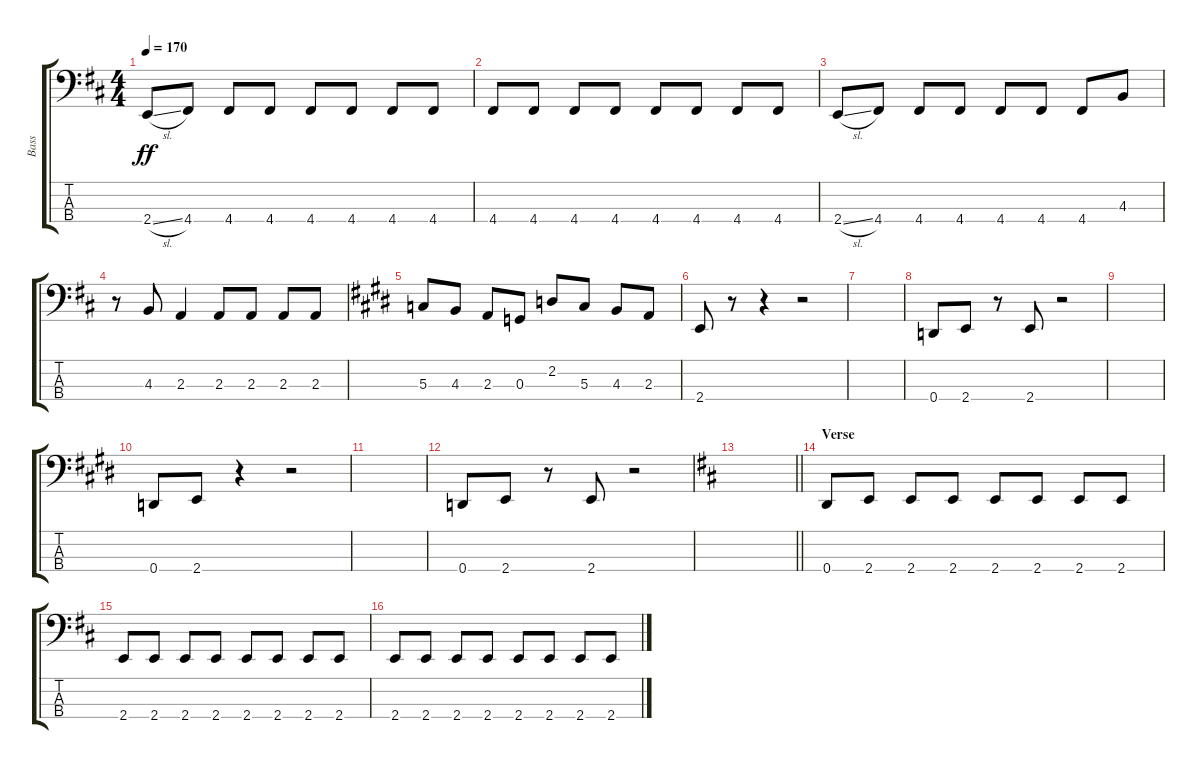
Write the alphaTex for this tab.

\track ("Bass" "Bass") {instrument electricbasspick}
\staff {score tabs}
\tuning (F2 C2 G1 D1) {hide}
\ts (4 4)
\tempo 170
\clef f4
\ks bminor
2.4{sl}.8{dy ff} 4.4.8 4.4.8 4.4.8 4.4.8 4.4.8 4.4.8 4.4.8 |
4.4.8 4.4.8 4.4.8 4.4.8 4.4.8 4.4.8 4.4.8 4.4.8 |
2.4{sl}.8 4.4.8 4.4.8 4.4.8 4.4.8 4.4.8 4.4.8 4.3.8 |
r.8 4.3.8 2.3.4 2.3.8 2.3.8 2.3.8 2.3.8 |
\ks c#minor
5.3.8 4.3.8 2.3.8 0.3.8 2.2.8 5.3.8 4.3.8 2.3.8 |
2.4.8 r.8 r.4 r.2 |
|
0.4.8 2.4.8 r.8 2.4.8 r.2 |
|
0.4.8 2.4.8 r.4 r.2 |
|
0.4.8 2.4.8 r.8 2.4.8 r.2 |
\barLineRight lightlight
\ks bminor
|
\section ("" "Verse")
0.4.8 2.4.8 2.4.8 2.4.8 2.4.8 2.4.8 2.4.8 2.4.8 |
2.4.8 2.4.8 2.4.8 2.4.8 2.4.8 2.4.8 2.4.8 2.4.8 |
2.4.8 2.4.8 2.4.8 2.4.8 2.4.8 2.4.8 2.4.8 2.4.8
